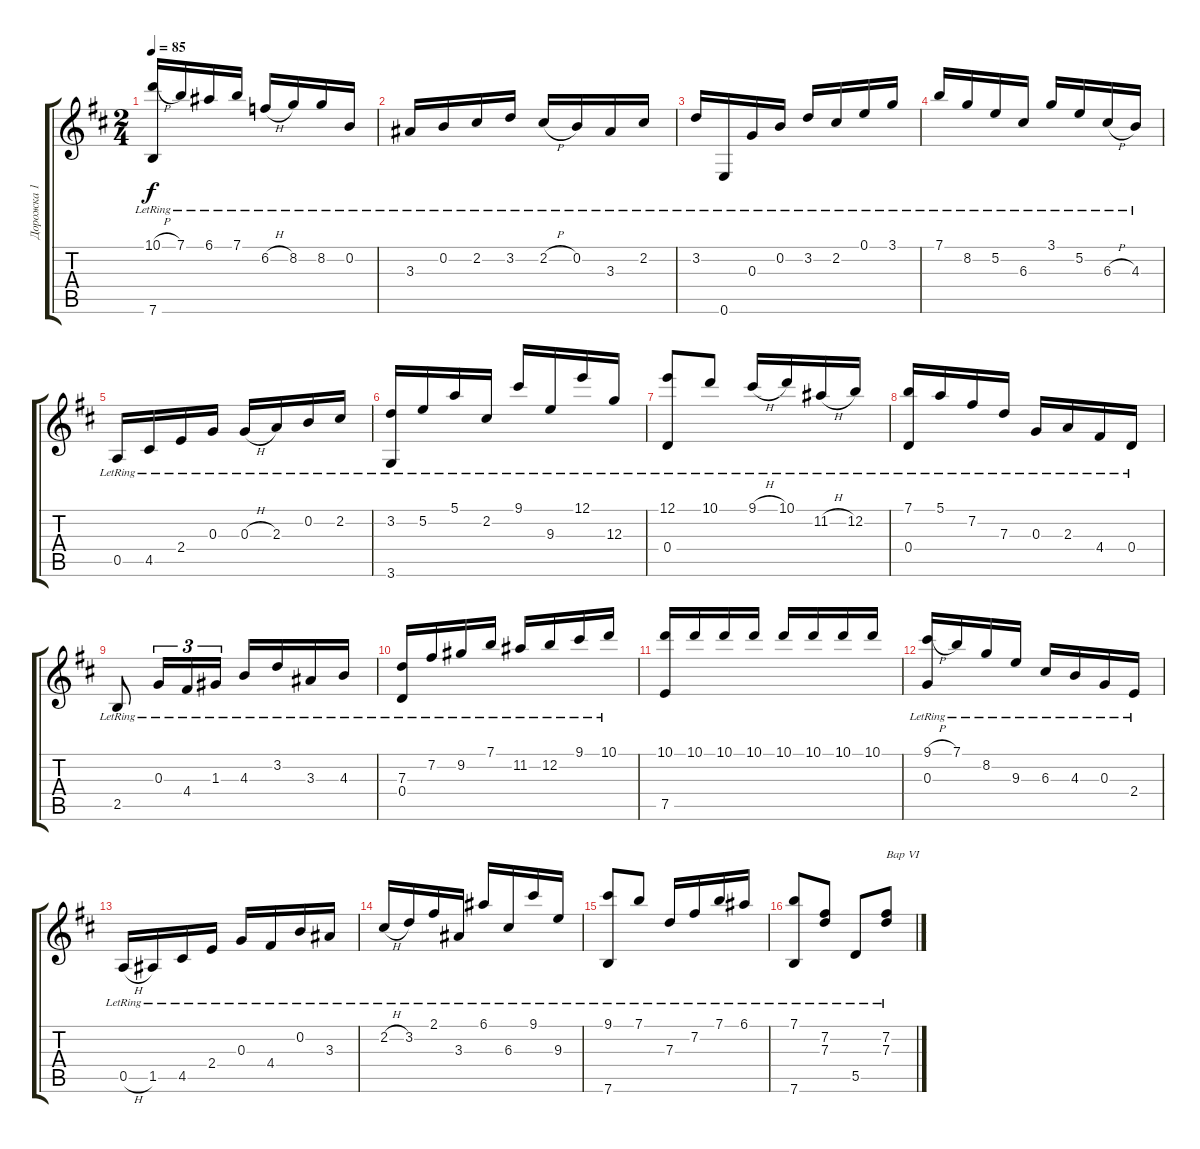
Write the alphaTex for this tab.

\track ("Дорожка 1" "Дорожка 1") {instrument acousticguitarsteel}
\staff {score tabs}
\tuning (E4 B3 G3 D3 A2 E2) {hide}
\ts (2 4)
\tempo 85
\clef g2
\ks bminor
(10.1{h lr} 7.6{lr}).16{dy f beam Up} 7.1{lr}.16{beam Up} 6.1{lr}.16{beam Up} 7.1{lr}.16{beam Up} 6.2{h lr}.16{beam Up} 8.2{lr}.16{beam Up} 8.2{lr}.16{beam Up} 0.2{lr}.16{beam Up} |
3.3{lr}.16{beam Up} 0.2{lr}.16{beam Up} 2.2{lr}.16{beam Up} 3.2{lr}.16{beam Up} 2.2{h lr}.16{beam Up} 0.2{lr}.16{beam Up} 3.3{lr}.16{beam Up} 2.2{lr}.16{beam Up} |
3.2{lr}.16 0.6{lr}.16 0.3{lr}.16 0.2{lr}.16 3.2{lr}.16{beam Up} 2.2{lr}.16{beam Up} 0.1{lr}.16{beam Up} 3.1{lr}.16{beam Up} |
7.1{lr}.16{beam Up} 8.2{lr}.16{beam Up} 5.2{lr}.16{beam Up} 6.3{lr}.16{beam Up} 3.1{lr}.16{beam Up} 5.2{lr}.16{beam Up} 6.3{h lr}.16{beam Up} 4.3{lr}.16{beam Up} |
0.5{lr}.16 4.5{lr}.16 2.4{lr}.16 0.3{lr}.16 0.3{h lr}.16{beam Up} 2.3{lr}.16{beam Up} 0.2{lr}.16{beam Up} 2.2{lr}.16{beam Up} |
(3.2{lr} 3.6{lr}).16 5.2{lr}.16 5.1{lr}.16 2.2{lr}.16 9.1{lr}.16{beam Up} 9.3{lr}.16{beam Up} 12.1{lr}.16{beam Up} 12.3{lr}.16{beam Up} |
(12.1{lr} 0.4{lr}).8{beam Up} 10.1{lr}.8{beam Up} 9.1{h lr}.16{beam Up} 10.1{lr}.16{beam Up} 11.2{h lr}.16{beam Up} 12.2{lr}.16{beam Up} |
(7.1{lr} 0.4{lr}).16{beam Up} 5.1{lr}.16{beam Up} 7.2{lr}.16{beam Up} 7.3{lr}.16{beam Up} 0.3{lr}.16 2.3{lr}.16 4.4{lr}.16 0.4{lr}.16 |
2.5{lr}.8 0.3{lr}.16{tu (3 2)} 4.4{lr}.16{tu (3 2)} 1.3{lr}.16{tu (3 2) beam Up} 4.3{lr}.16{beam Up} 3.2{lr}.16{beam Up} 3.3{lr}.16{beam Up} 4.3{lr}.16{beam Up} |
(7.3{lr} 0.4{lr}).16{beam Up} 7.2{lr}.16{beam Up} 9.2{lr}.16{beam Up} 7.1{lr}.16{beam Up} 11.2{lr}.16{beam Up} 12.2{lr}.16{beam Up} 9.1{lr}.16{beam Up} 10.1{lr}.16{beam Up} |
(10.1 7.5).16{beam Up} 10.1.16{beam Up} 10.1.16{beam Up} 10.1.16{beam Up} 10.1.16{beam Up} 10.1.16{beam Up} 10.1.16{beam Up} 10.1.16{beam Up} |
(9.1{h lr} 0.3{lr}).16{beam Up} 7.1{lr}.16{beam Up} 8.2{lr}.16{beam Up} 9.3{lr}.16{beam Up} 6.3{lr}.16 4.3{lr}.16 0.3{lr}.16 2.4{lr}.16 |
0.5{h lr}.16 1.5{lr}.16 4.5{lr}.16 2.4{lr}.16 0.3{lr}.16 4.4{lr}.16 0.2{lr}.16 3.3{lr}.16 |
2.2{h lr}.16{beam Up} 3.2{lr}.16{beam Up} 2.1{lr}.16{beam Up} 3.3{lr}.16{beam Up} 6.1{lr}.16{beam Up} 6.3{lr}.16{beam Up} 9.1{lr}.16{beam Up} 9.3{lr}.16{beam Up} |
(9.1{lr} 7.6{lr}).8{beam Up} 7.1{lr}.8{beam Up} 7.3{lr}.16{beam Up} 7.2{lr}.16{beam Up} 7.1{lr}.16{beam Up} 6.1{lr}.16{beam Up} |
(7.1{lr} 7.6{lr}).8{beam Up} (7.2{lr} 7.3{lr}).8{beam Up} 5.5{lr}.8{beam Up} (7.2{lr} 7.3{lr}).8{txt "Вар VI" beam Up}
